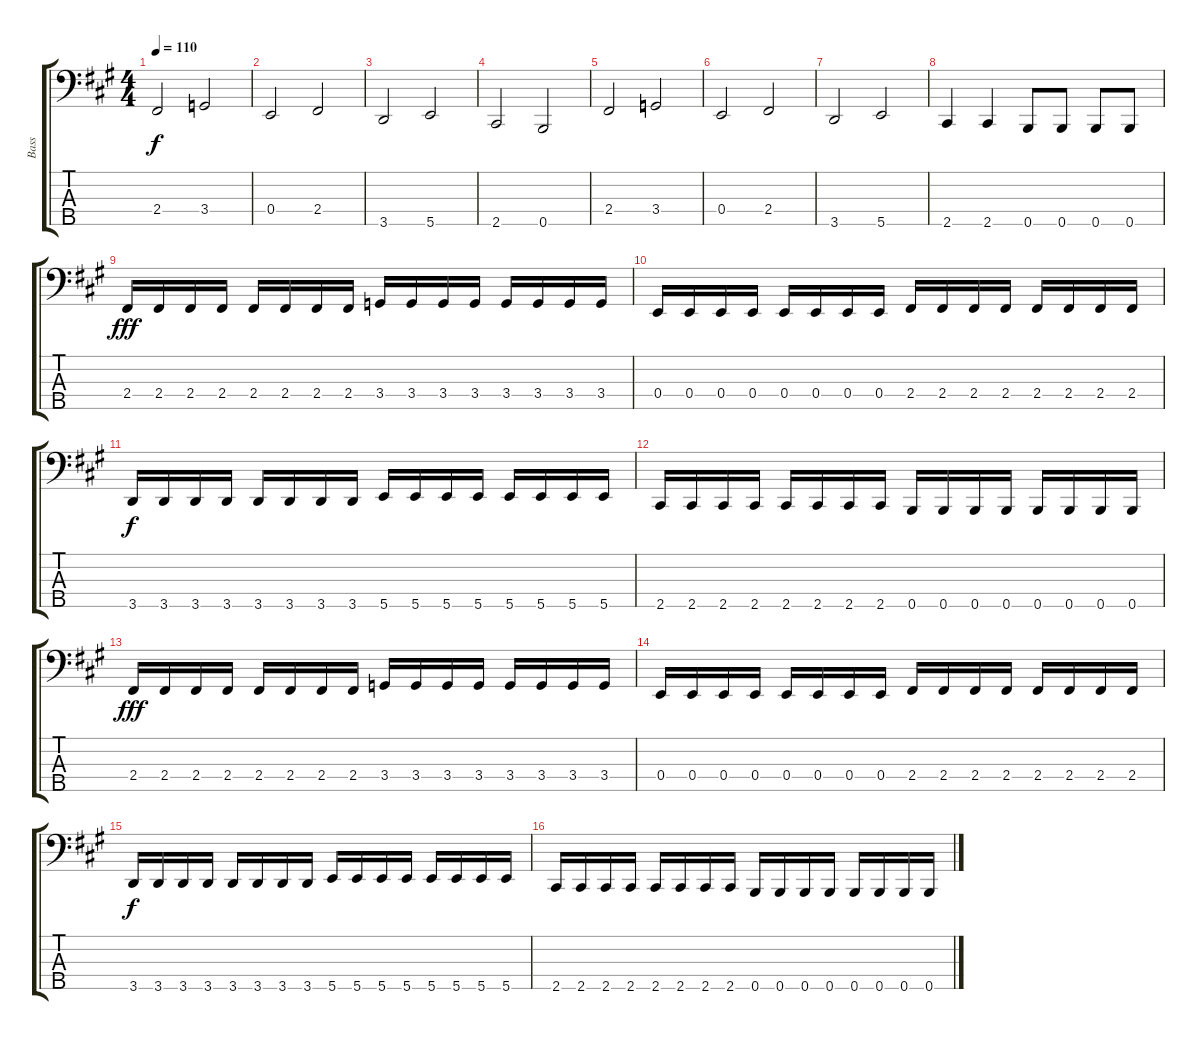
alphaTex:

\track ("Bass" "Bass") {instrument electricbassfinger}
\staff {score tabs}
\tuning (G2 D2 A1 E1 B0) {hide}
\ts (4 4)
\tempo 110
\clef f4
\ks a
2.4.2{dy f} 3.4.2 |
0.4.2 2.4.2 |
3.5.2 5.5.2 |
2.5.2 0.5.2 |
2.4.2 3.4.2 |
0.4.2 2.4.2 |
3.5.2 5.5.2 |
2.5.4 2.5.4 0.5.8 0.5.8 0.5.8 0.5.8 |
2.4.16{dy fff} 2.4.16 2.4.16 2.4.16 2.4.16 2.4.16 2.4.16 2.4.16 3.4.16 3.4.16 3.4.16 3.4.16 3.4.16 3.4.16 3.4.16 3.4.16 |
0.4.16 0.4.16 0.4.16 0.4.16 0.4.16 0.4.16 0.4.16 0.4.16 2.4.16 2.4.16 2.4.16 2.4.16 2.4.16 2.4.16 2.4.16 2.4.16 |
3.5.16{dy f} 3.5.16 3.5.16 3.5.16 3.5.16 3.5.16 3.5.16 3.5.16 5.5.16 5.5.16 5.5.16 5.5.16 5.5.16 5.5.16 5.5.16 5.5.16 |
2.5.16 2.5.16 2.5.16 2.5.16 2.5.16 2.5.16 2.5.16 2.5.16 0.5.16 0.5.16 0.5.16 0.5.16 0.5.16 0.5.16 0.5.16 0.5.16 |
2.4.16{dy fff} 2.4.16 2.4.16 2.4.16 2.4.16 2.4.16 2.4.16 2.4.16 3.4.16 3.4.16 3.4.16 3.4.16 3.4.16 3.4.16 3.4.16 3.4.16 |
0.4.16 0.4.16 0.4.16 0.4.16 0.4.16 0.4.16 0.4.16 0.4.16 2.4.16 2.4.16 2.4.16 2.4.16 2.4.16 2.4.16 2.4.16 2.4.16 |
3.5.16{dy f} 3.5.16 3.5.16 3.5.16 3.5.16 3.5.16 3.5.16 3.5.16 5.5.16 5.5.16 5.5.16 5.5.16 5.5.16 5.5.16 5.5.16 5.5.16 |
2.5.16 2.5.16 2.5.16 2.5.16 2.5.16 2.5.16 2.5.16 2.5.16 0.5.16 0.5.16 0.5.16 0.5.16 0.5.16 0.5.16 0.5.16 0.5.16
